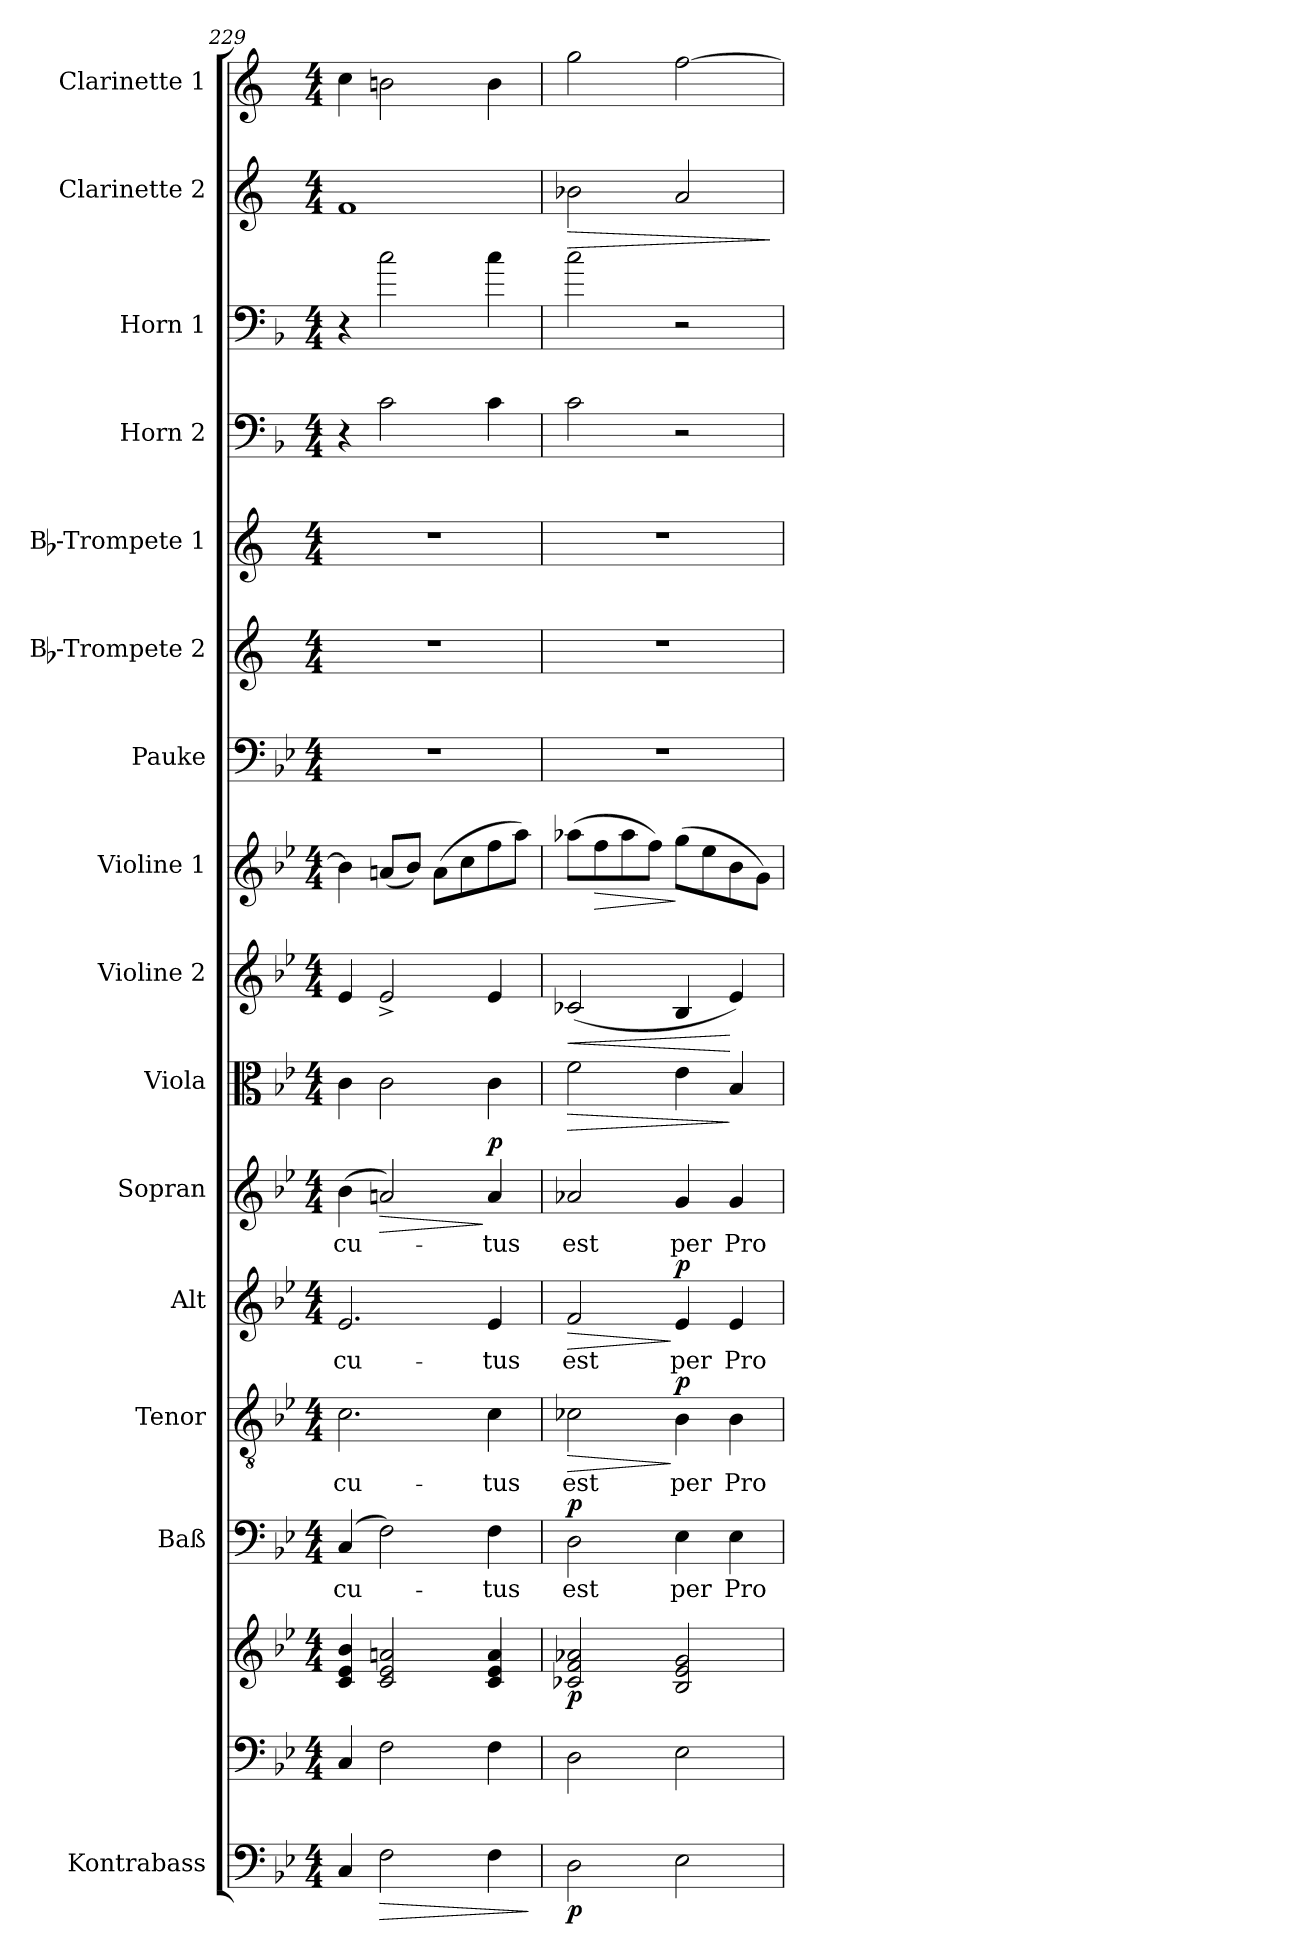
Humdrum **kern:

**kern	**dynam	**kern	**kern	**dynam	**kern	**text	**dynam	**kern	**text	**dynam	**kern	**text	**dynam	**kern	**text	**dynam	**kern	**dynam	**kern	**dynam	**kern	**dynam	**kern	**kern	**kern	**kern	**kern	**kern	**dynam	**kern
*part16	*part16	*part15	*part15	*part15	*part14	*part14	*part14	*part13	*part13	*part13	*part12	*part12	*part12	*part11	*part11	*part11	*part10	*part10	*part9	*part9	*part8	*part8	*part7	*part6	*part5	*part4	*part3	*part2	*part2	*part1
*staff17	*staff17	*staff16	*staff15	*staff15/16	*staff14	*staff14	*staff14	*staff13	*staff13	*staff13	*staff12	*staff12	*staff12	*staff11	*staff11	*staff11	*staff10	*staff10	*staff9	*staff9	*staff8	*staff8	*staff7	*staff6	*staff5	*staff4	*staff3	*staff2	*staff2	*staff1
*I"Kontrabass	*	*	*	*	*I"Baß	*	*	*I"Tenor	*	*	*I"Alt	*	*	*I"Sopran	*	*	*I"Viola	*	*I"Violine 2	*	*I"Violine 1	*	*I"Pauke	*I"Bb-Trompete 2	*I"Bb-Trompete 1	*I"Horn 2	*I"Horn 1	*I"Clarinette 2	*	*I"Clarinette 1
*I'Kb.	*	*	*	*	*I'Baß	*	*	*I'Ten	*	*	*I'Alt	*	*	*I'Sop	*	*	*I'Vla.	*	*I'Vln. 2	*	*I'Vln. 1	*	*I'Pk.	*I'Bb Trp. 2	*I'Bb Trp. 1	*I'Hrn. 2	*I'Hrn. 1	*I'Cl. 2	*	*I'Cl. 1
*clefF4	*	*clefF4	*clefG2	*	*clefF4	*	*	*clefGv2	*	*	*clefG2	*	*	*clefG2	*	*	*clefC3	*	*clefG2	*	*clefG2	*	*clefF4	*clefG2	*clefG2	*clefF4	*clefF4	*clefG2	*	*clefG2
*ITrd7c12	*	*	*	*	*	*	*	*	*	*	*	*	*	*	*	*	*	*	*	*	*	*	*	*ITrd1c2	*ITrd1c2	*ITrd4c7	*ITrd4c7	*ITrd1c2	*	*ITrd1c2
*k[b-e-]	*	*k[b-e-]	*k[b-e-]	*	*k[b-e-]	*	*	*k[b-e-]	*	*	*k[b-e-]	*	*	*k[b-e-]	*	*	*k[b-e-]	*	*k[b-e-]	*	*k[b-e-]	*	*k[b-e-]	*k[b-e-]	*k[b-e-]	*k[b-e-]	*k[b-e-]	*k[b-e-]	*	*k[b-e-]
*B-:	*	*B-:	*B-:	*	*B-:	*	*	*B-:	*	*	*B-:	*	*	*B-:	*	*	*B-:	*	*B-:	*	*B-:	*	*B-:	*B-:	*B-:	*B-:	*B-:	*B-:	*	*B-:
*M4/4	*	*M4/4	*M4/4	*	*M4/4	*	*	*M4/4	*	*	*M4/4	*	*	*M4/4	*	*	*M4/4	*	*M4/4	*	*M4/4	*	*M4/4	*M4/4	*M4/4	*M4/4	*M4/4	*M4/4	*	*M4/4
=229	=229	=229	=229	=229	=229	=229	=229	=229	=229	=229	=229	=229	=229	=229	=229	=229	=229	=229	=229	=229	=229	=229	=229	=229	=229	=229	=229	=229	=229	=229
!	!	!	!	!	!	!LO:LY:b	!	!	!LO:LY:b	!	!	!LO:LY:b	!	!	!LO:LY:b	!	!	!	!	!	!	!	!	!	!	!	!	!	!	!
4CC/	.	4C/	4c/ 4e-/ 4b-/	.	(4C/	-cu-	.	2.c\	-cu-	.	2.e-/	-cu-	.	(<4b-\	-cu-	.	4c\	.	4e-/	.	4b-\]	.	1r	1r	1r	4r	4r	1e-	.	4b-\
!	!LO:HP:b	!	!	!	!	!	!	!	!	!	!	!	!	!	!	!LO:HP:b	!	!	!	!	!	!	!	!	!	!	!	!	!	!
2FF\	>	2F\	2c/ 2e-/ 2an/	.	2F\)	.	.	.	.	.	.	.	.	2an/)	.	>	2c\	.	2e-^</	.	(<8an/L	.	.	.	.	2F\	2f\	.	.	2an\
.	.	.	.	.	.	.	.	.	.	.	.	.	.	.	.	.	.	.	.	.	8b-/J)	.	.	.	.	.	.	.	.	.
.	.	.	.	.	.	.	.	.	.	.	.	.	.	.	.	.	.	.	.	.	(>8a\L	.	.	.	.	.	.	.	.	.
.	.	.	.	.	.	.	.	.	.	.	.	.	.	.	.	.	.	.	.	.	8cc\	.	.	.	.	.	.	.	.	.
!	!	!	!	!	!	!LO:LY:b	!	!	!LO:LY:b	!	!	!LO:LY:b	!	!	!LO:LY:b	!LO:DY:n=1:a	!	!	!	!	!	!	!	!	!	!	!	!	!	!
4FF\	.	4F\	4c/ 4e-/ 4a/	.	4F\	-tus	.	4c\	-tus	.	4e-/	-tus	.	4a/	-tus	] p	4c\	.	4e-/	.	8ff\	.	.	.	.	4F\	4f\	.	.	4a\
.	.	.	.	.	.	.	.	.	.	.	.	.	.	.	.	.	.	.	.	.	8aa\J)	.	.	.	.	.	.	.	.	.
.	]	.	.	.	.	.	.	.	.	.	.	.	.	.	.	.	.	.	.	.	.	.	.	.	.	.	.	.	.	.
=230	=230	=230	=230	=230	=230	=230	=230	=230	=230	=230	=230	=230	=230	=230	=230	=230	=230	=230	=230	=230	=230	=230	=230	=230	=230	=230	=230	=230	=230	=230
!	!LO:DY:b	!	!	!LO:DY:b	!	!LO:LY:b	!LO:DY:a	!	!LO:LY:b	!LO:HP:b	!	!LO:LY:b	!LO:HP:b	!	!LO:LY:b	!	!	!LO:HP:b	!	!LO:HP:b	!	!	!	!	!	!	!	!	!LO:HP:b	!
2DD\	p	2D\	2c-X/ 2f/ 2a-X/	p	2D\	est	p	2c-X\	est	>	2f/	est	>	2a-X/	est	.	2f\	>	(<2c-X/	<	(>8aa-X\L	.	1r	1r	1r	2F\	2f\	2a-X\	>	2ff\
!	!	!	!	!	!	!	!	!	!	!	!	!	!	!	!	!	!	!	!	!	!	!LO:HP:b	!	!	!	!	!	!	!	!
.	.	.	.	.	.	.	.	.	.	.	.	.	.	.	.	.	.	.	.	.	8ff\	>	.	.	.	.	.	.	.	.
.	.	.	.	.	.	.	.	.	.	.	.	.	.	.	.	.	.	.	.	.	8aa-\	.	.	.	.	.	.	.	.	.
.	.	.	.	.	.	.	.	.	.	.	.	.	.	.	.	.	.	.	.	.	8ff\J)	.	.	.	.	.	.	.	.	.
!	!	!	!	!	!	!LO:LY:b	!	!	!LO:LY:b	!LO:DY:n=1:a	!	!LO:LY:b	!LO:DY:n=1:a	!	!LO:LY:b	!	!	!	!	!	!	!	!	!	!	!	!	!	!	!
2EE-\	.	2E-\	2B-/ 2e-/ 2g/	.	4E-\	per	.	4B-\	per	] p	4e-/	per	] p	4g/	per	.	4e-\	.	4B-/	.	(>8gg\L	]	.	.	.	2r	2r	2g/	.	[2ee-\
.	.	.	.	.	.	.	.	.	.	.	.	.	.	.	.	.	.	.	.	.	8ee-\	.	.	.	.	.	.	.	.	.
!	!	!	!	!	!	!LO:LY:b	!	!	!LO:LY:b	!	!	!LO:LY:b	!	!	!LO:LY:b	!	!	!	!	!	!	!	!	!	!	!	!	!	!	!
.	.	.	.	.	4E-\	Pro-	.	4B-\	Pro-	.	4e-/	Pro-	.	4g/	Pro-	.	4B-/	]	4e-/)	[	8b-\	.	.	.	.	.	.	.	.	.
.	.	.	.	.	.	.	.	.	.	.	.	.	.	.	.	.	.	.	.	.	8g\J)	.	.	.	.	.	.	.	.	.
.	.	.	.	.	.	.	.	.	.	.	.	.	.	.	.	.	.	.	.	.	.	.	.	.	.	.	.	.	]	.
=	=	=	=	=	=	=	=	=	=	=	=	=	=	=	=	=	=	=	=	=	=	=	=	=	=	=	=	=	=	=
*-	*-	*-	*-	*-	*-	*-	*-	*-	*-	*-	*-	*-	*-	*-	*-	*-	*-	*-	*-	*-	*-	*-	*-	*-	*-	*-	*-	*-	*-	*-
